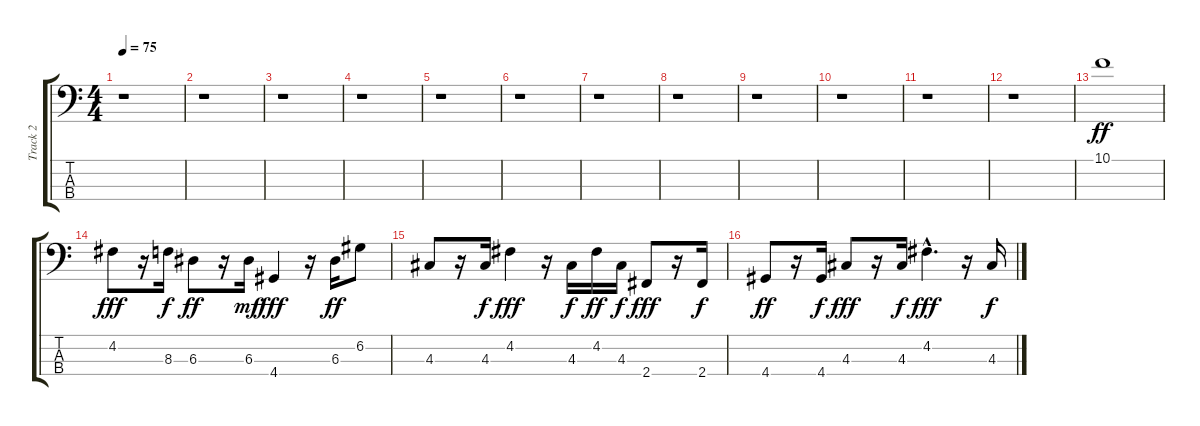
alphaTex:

\track ("Track 2" "Track 2") {instrument electricbassfinger}
\staff {score tabs}
\tuning (G2 D2 A1 E1) {hide}
\ts (4 4)
\tempo 75
\clef f4
\ks c
r.1{dy ff instrument electricbassfinger} |
r.1 |
r.1 |
r.1 |
r.1 |
r.1 |
r.1 |
r.1 |
r.1 |
r.1 |
r.1 |
r.1 |
10.1.1 |
4.2.8{dy fff} r.16 8.3.16{dy f} 6.3.8{dy ff} r.16 6.3.16{dy mf} 4.4.4{dy fff} r.16 6.3.16{dy ff} 6.2.8 |
4.3.8 r.16 4.3.16{dy f} 4.2.4{dy fff} r.16 4.3.16{dy f} 4.2.16{dy ff} 4.3.16{dy f} 2.4.8{dy fff} r.16 2.4.16{dy f} |
4.4.8{dy ff} r.16 4.4.16{dy f} 4.3.8{dy fff} r.16 4.3.16{dy f} 4.2{hac}.4{d dy fff} r.16 4.3.16{dy f}
